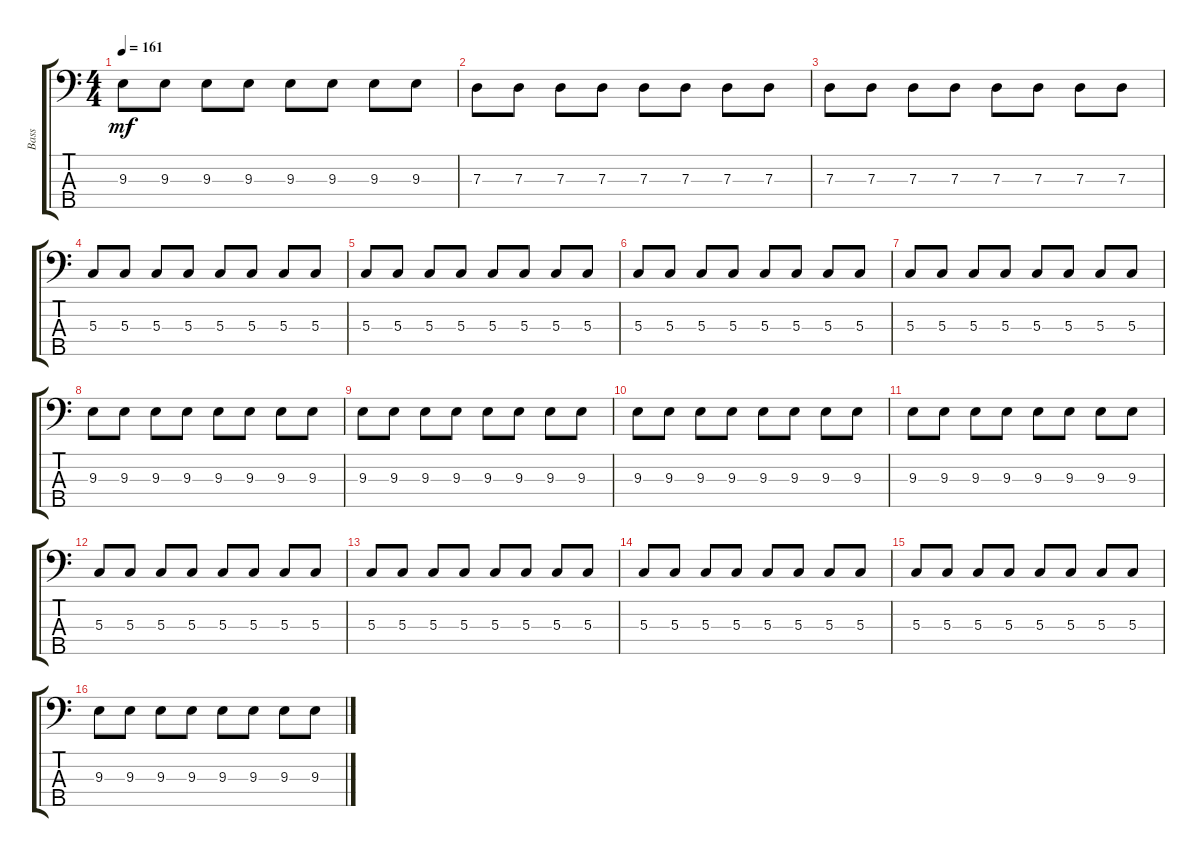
\track ("Bass" "Bass") {instrument electricbassfinger}
\staff {score tabs}
\tuning (F2 C2 G1 D1 A0) {hide}
\ts (4 4)
\tempo 161
\clef f4
\ks c
9.3.8{dy mf} 9.3.8 9.3.8 9.3.8 9.3.8 9.3.8 9.3.8 9.3.8 |
7.3.8 7.3.8 7.3.8 7.3.8 7.3.8 7.3.8 7.3.8 7.3.8 |
7.3.8 7.3.8 7.3.8 7.3.8 7.3.8 7.3.8 7.3.8 7.3.8 |
5.3.8 5.3.8 5.3.8 5.3.8 5.3.8 5.3.8 5.3.8 5.3.8 |
5.3.8 5.3.8 5.3.8 5.3.8 5.3.8 5.3.8 5.3.8 5.3.8 |
5.3.8 5.3.8 5.3.8 5.3.8 5.3.8 5.3.8 5.3.8 5.3.8 |
5.3.8 5.3.8 5.3.8 5.3.8 5.3.8 5.3.8 5.3.8 5.3.8 |
9.3.8 9.3.8 9.3.8 9.3.8 9.3.8 9.3.8 9.3.8 9.3.8 |
9.3.8 9.3.8 9.3.8 9.3.8 9.3.8 9.3.8 9.3.8 9.3.8 |
9.3.8 9.3.8 9.3.8 9.3.8 9.3.8 9.3.8 9.3.8 9.3.8 |
9.3.8 9.3.8 9.3.8 9.3.8 9.3.8 9.3.8 9.3.8 9.3.8 |
5.3.8 5.3.8 5.3.8 5.3.8 5.3.8 5.3.8 5.3.8 5.3.8 |
5.3.8 5.3.8 5.3.8 5.3.8 5.3.8 5.3.8 5.3.8 5.3.8 |
5.3.8 5.3.8 5.3.8 5.3.8 5.3.8 5.3.8 5.3.8 5.3.8 |
5.3.8 5.3.8 5.3.8 5.3.8 5.3.8 5.3.8 5.3.8 5.3.8 |
9.3.8 9.3.8 9.3.8 9.3.8 9.3.8 9.3.8 9.3.8 9.3.8
